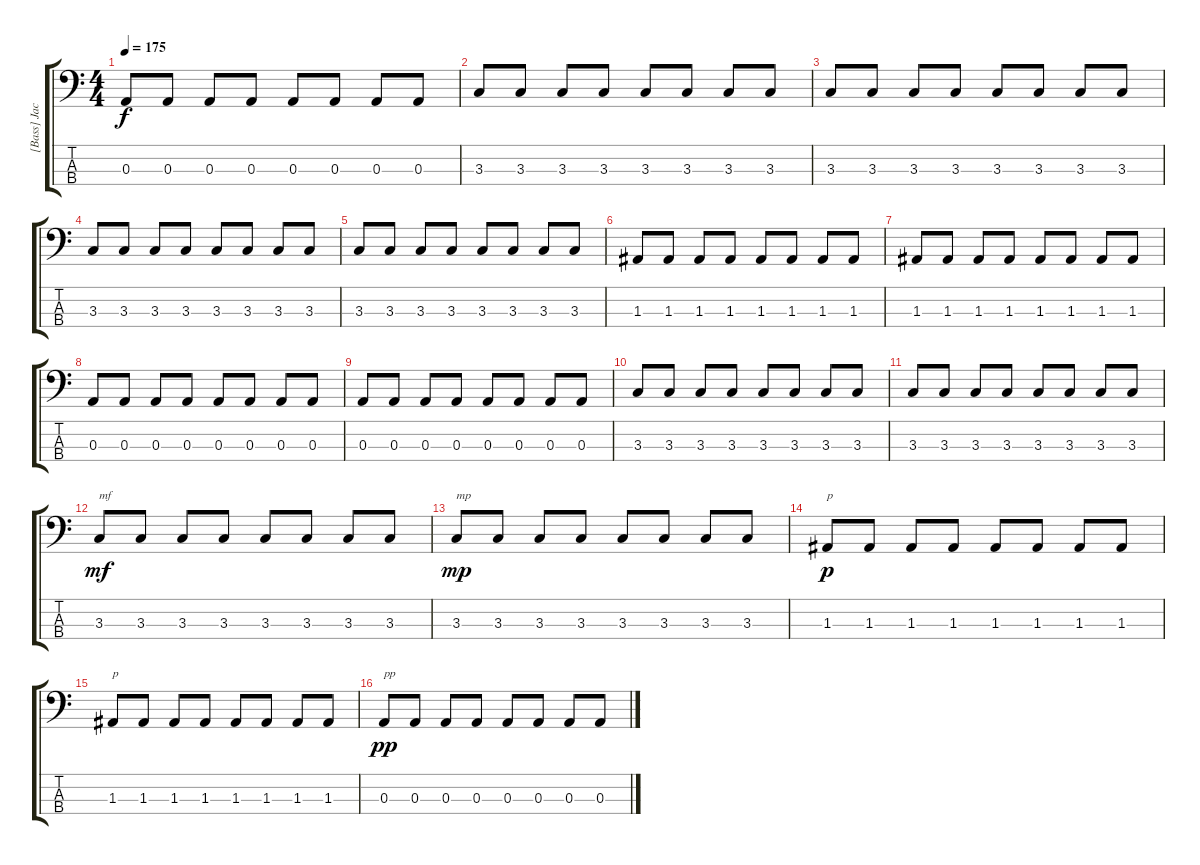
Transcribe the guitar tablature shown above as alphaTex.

\track ("[Bass] Jack Tankersley" "[Bass] Jac") {instrument electricbasspick}
\staff {score tabs}
\tuning (G2 D2 A1 E1) {hide}
\ts (4 4)
\tempo 175
\clef f4
\ks c
0.3.8{dy f} 0.3.8 0.3.8 0.3.8 0.3.8 0.3.8 0.3.8 0.3.8 |
3.3.8 3.3.8 3.3.8 3.3.8 3.3.8 3.3.8 3.3.8 3.3.8 |
3.3.8 3.3.8 3.3.8 3.3.8 3.3.8 3.3.8 3.3.8 3.3.8 |
3.3.8 3.3.8 3.3.8 3.3.8 3.3.8 3.3.8 3.3.8 3.3.8 |
3.3.8 3.3.8 3.3.8 3.3.8 3.3.8 3.3.8 3.3.8 3.3.8 |
1.3.8 1.3.8 1.3.8 1.3.8 1.3.8 1.3.8 1.3.8 1.3.8 |
1.3.8 1.3.8 1.3.8 1.3.8 1.3.8 1.3.8 1.3.8 1.3.8 |
0.3.8 0.3.8 0.3.8 0.3.8 0.3.8 0.3.8 0.3.8 0.3.8 |
0.3.8 0.3.8 0.3.8 0.3.8 0.3.8 0.3.8 0.3.8 0.3.8 |
3.3.8 3.3.8 3.3.8 3.3.8 3.3.8 3.3.8 3.3.8 3.3.8 |
3.3.8 3.3.8 3.3.8 3.3.8 3.3.8 3.3.8 3.3.8 3.3.8 |
3.3.8{txt "mf" dy mf} 3.3.8 3.3.8 3.3.8 3.3.8 3.3.8 3.3.8 3.3.8 |
3.3.8{txt "mp" dy mp} 3.3.8 3.3.8 3.3.8 3.3.8 3.3.8 3.3.8 3.3.8 |
1.3.8{txt "p" dy p} 1.3.8 1.3.8 1.3.8 1.3.8 1.3.8 1.3.8 1.3.8 |
1.3.8{txt "p"} 1.3.8 1.3.8 1.3.8 1.3.8 1.3.8 1.3.8 1.3.8 |
0.3.8{txt "pp" dy pp} 0.3.8 0.3.8 0.3.8 0.3.8 0.3.8 0.3.8 0.3.8
